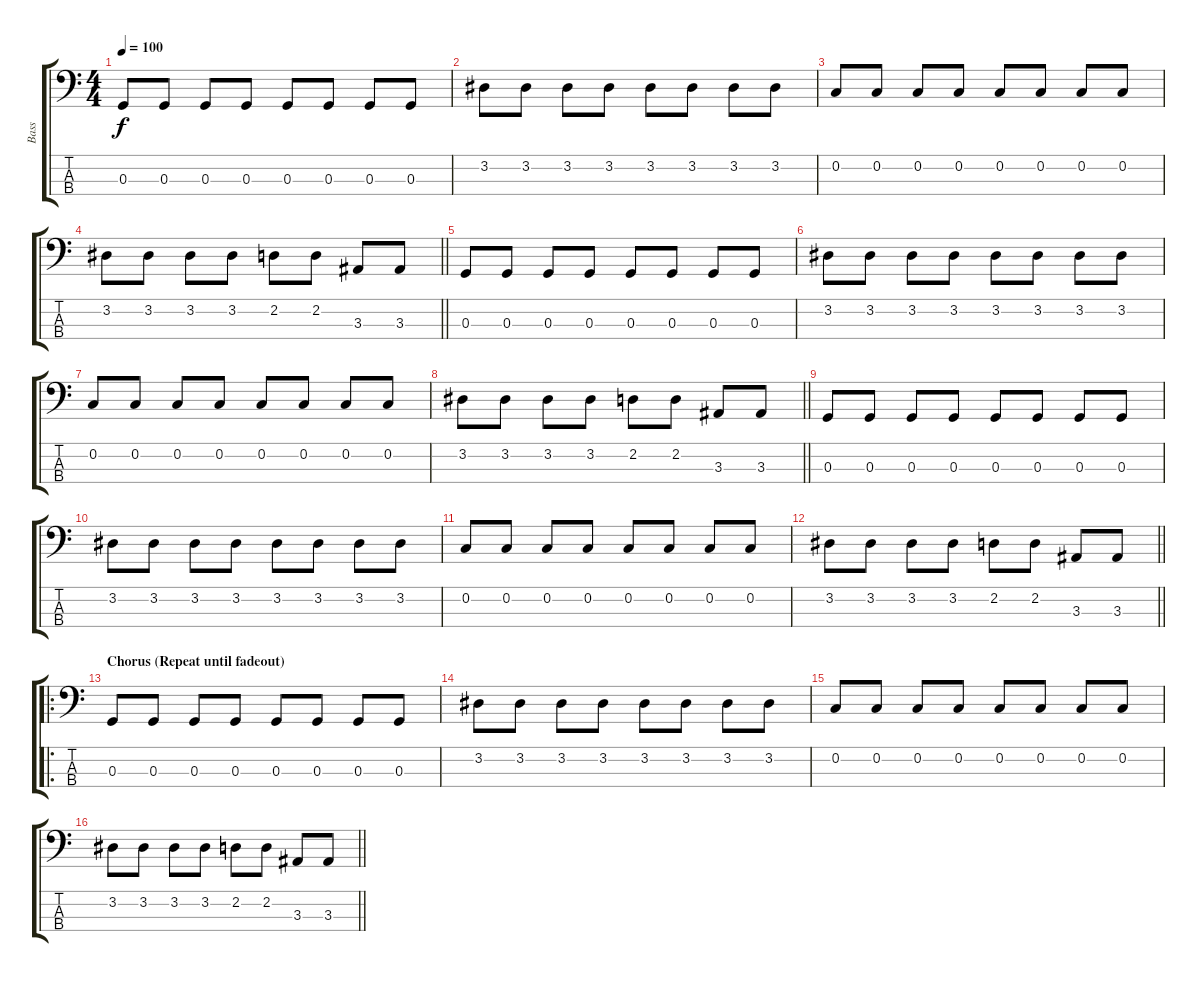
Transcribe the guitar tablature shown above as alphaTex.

\track ("Bass" "Bass") {instrument electricbassfinger}
\staff {score tabs}
\tuning (F2 C2 G1 D1) {hide}
\ts (4 4)
\tempo 100
\clef f4
\ks c
0.3.8{dy f} 0.3.8 0.3.8 0.3.8 0.3.8 0.3.8 0.3.8 0.3.8 |
3.2.8 3.2.8 3.2.8 3.2.8 3.2.8 3.2.8 3.2.8 3.2.8 |
0.2.8 0.2.8 0.2.8 0.2.8 0.2.8 0.2.8 0.2.8 0.2.8 |
\barLineRight lightlight
3.2.8 3.2.8 3.2.8 3.2.8 2.2.8 2.2.8 3.3.8 3.3.8 |
0.3.8 0.3.8 0.3.8 0.3.8 0.3.8 0.3.8 0.3.8 0.3.8 |
3.2.8 3.2.8 3.2.8 3.2.8 3.2.8 3.2.8 3.2.8 3.2.8 |
0.2.8 0.2.8 0.2.8 0.2.8 0.2.8 0.2.8 0.2.8 0.2.8 |
\barLineRight lightlight
3.2.8 3.2.8 3.2.8 3.2.8 2.2.8 2.2.8 3.3.8 3.3.8 |
0.3.8 0.3.8 0.3.8 0.3.8 0.3.8 0.3.8 0.3.8 0.3.8 |
3.2.8 3.2.8 3.2.8 3.2.8 3.2.8 3.2.8 3.2.8 3.2.8 |
0.2.8 0.2.8 0.2.8 0.2.8 0.2.8 0.2.8 0.2.8 0.2.8 |
\barLineRight lightlight
3.2.8 3.2.8 3.2.8 3.2.8 2.2.8 2.2.8 3.3.8 3.3.8 |
\ro
\section ("" "Chorus (Repeat until fadeout)")
0.3.8 0.3.8 0.3.8 0.3.8 0.3.8 0.3.8 0.3.8 0.3.8 |
3.2.8 3.2.8 3.2.8 3.2.8 3.2.8 3.2.8 3.2.8 3.2.8 |
0.2.8 0.2.8 0.2.8 0.2.8 0.2.8 0.2.8 0.2.8 0.2.8 |
\barLineRight lightlight
3.2.8 3.2.8 3.2.8 3.2.8 2.2.8 2.2.8 3.3.8 3.3.8
